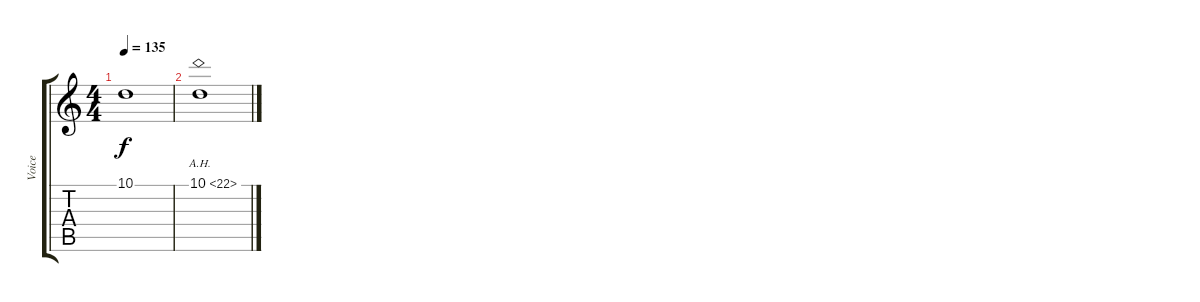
\track ("Voice" "Voice") {instrument tenorsax}
\staff {score tabs}
\tuning (E4 B3 G3 D3 A2 E2) {hide}
\ts (4 4)
\tempo 135
\clef g2
\ks c
10.1.1{dy f} |
10.1{ah 12}.1
